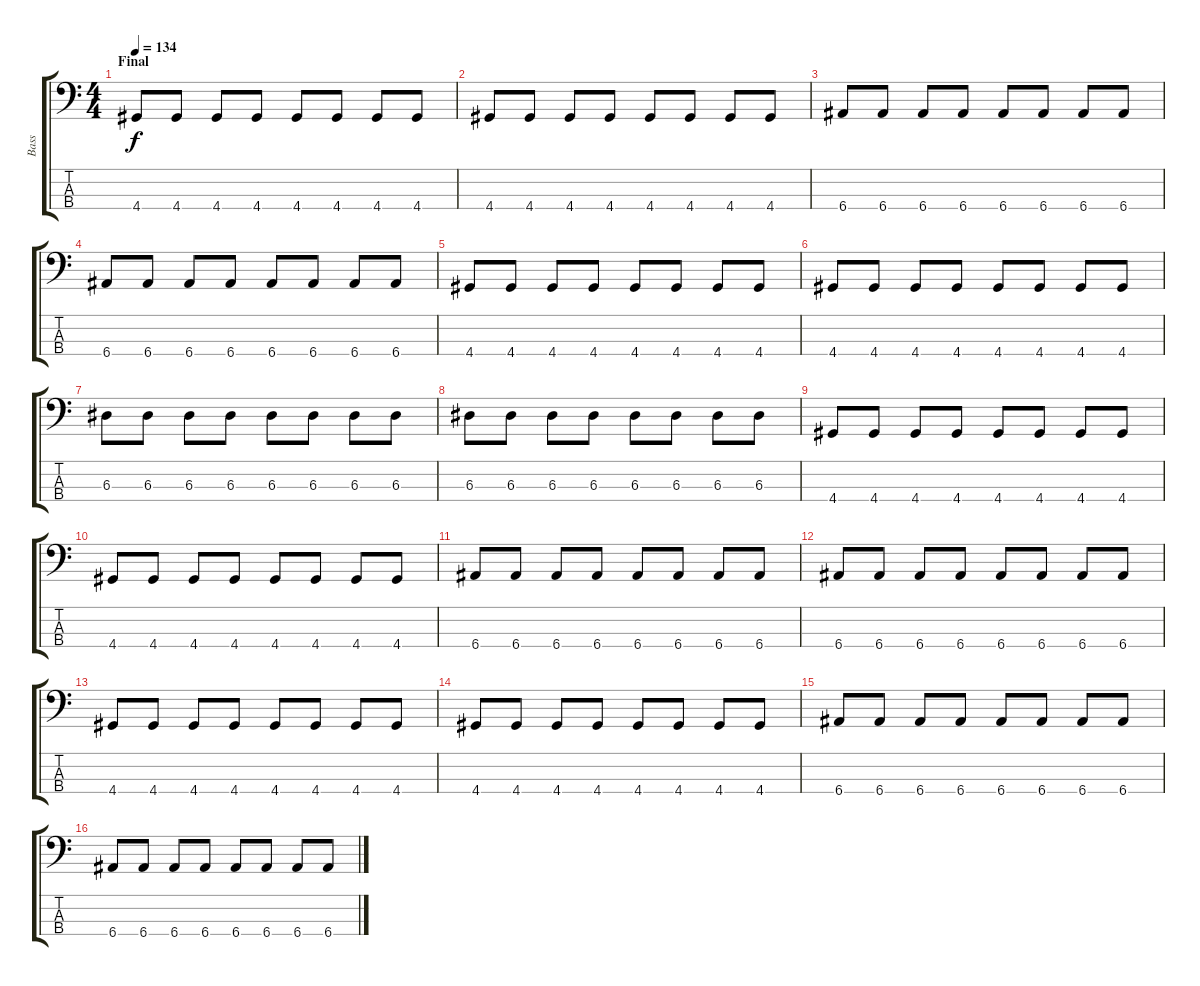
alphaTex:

\track ("Bass" "Bass") {instrument electricbassfinger}
\staff {score tabs}
\tuning (G2 D2 A1 E1) {hide}
\ts (4 4)
\section ("" "Final")
\tempo 134
\clef f4
\ks c
4.4.8{dy f} 4.4.8 4.4.8 4.4.8 4.4.8 4.4.8 4.4.8 4.4.8 |
4.4.8 4.4.8 4.4.8 4.4.8 4.4.8 4.4.8 4.4.8 4.4.8 |
6.4.8 6.4.8 6.4.8 6.4.8 6.4.8 6.4.8 6.4.8 6.4.8 |
6.4.8 6.4.8 6.4.8 6.4.8 6.4.8 6.4.8 6.4.8 6.4.8 |
4.4.8 4.4.8 4.4.8 4.4.8 4.4.8 4.4.8 4.4.8 4.4.8 |
4.4.8 4.4.8 4.4.8 4.4.8 4.4.8 4.4.8 4.4.8 4.4.8 |
6.3.8 6.3.8 6.3.8 6.3.8 6.3.8 6.3.8 6.3.8 6.3.8 |
6.3.8 6.3.8 6.3.8 6.3.8 6.3.8 6.3.8 6.3.8 6.3.8 |
4.4.8 4.4.8 4.4.8 4.4.8 4.4.8 4.4.8 4.4.8 4.4.8 |
4.4.8 4.4.8 4.4.8 4.4.8 4.4.8 4.4.8 4.4.8 4.4.8 |
6.4.8 6.4.8 6.4.8 6.4.8 6.4.8 6.4.8 6.4.8 6.4.8 |
6.4.8 6.4.8 6.4.8 6.4.8 6.4.8 6.4.8 6.4.8 6.4.8 |
4.4.8 4.4.8 4.4.8 4.4.8 4.4.8 4.4.8 4.4.8 4.4.8 |
4.4.8 4.4.8 4.4.8 4.4.8 4.4.8 4.4.8 4.4.8 4.4.8 |
6.4.8 6.4.8 6.4.8 6.4.8 6.4.8 6.4.8 6.4.8 6.4.8 |
6.4.8 6.4.8 6.4.8 6.4.8 6.4.8 6.4.8 6.4.8 6.4.8
